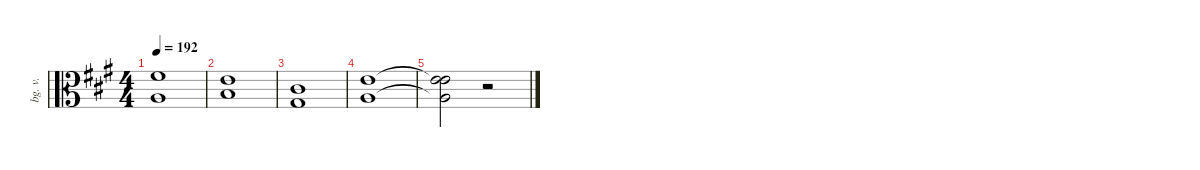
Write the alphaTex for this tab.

\defaultSystemsLayout 4
\hideDynamics
\bracketExtendMode nobrackets
\otherSystemsTrackNameOrientation horizontal
\track ("Background Vocal" "bg. v.") {instrument viola}
\staff {score}
\tuning (A4 D4 G3 C3)
\ts (4 4)
\tempo 192
\clef c3
\ks a
(11.3{acc #} 9.4{acc forcenatural}).1{dy mf beam Down} |
(9.3{acc forcenatural} 11.4{acc forcenatural}).1{beam Down} |
(6.3{acc #} 8.4{acc #}).1{beam Up} |
(9.3{acc forcenatural} 9.4{acc forcenatural}).1{beam Down} |
(9.3{t acc forcenatural} 9.3{acc forcenatural} 9.4{t acc forcenatural}).2{beam Down} r.2{beam Down}
